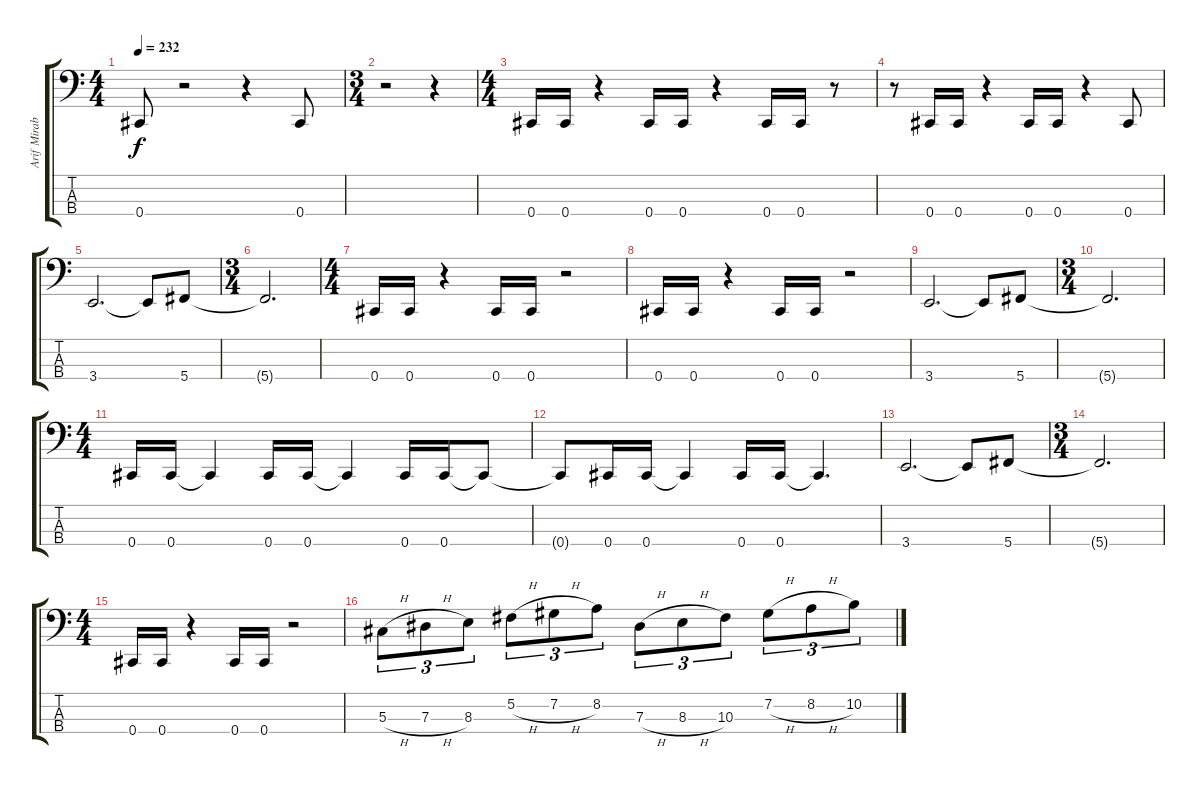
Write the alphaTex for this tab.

\track ("Arif Mirabdolbaghi" "Arif Mirab") {instrument electricbassfinger}
\staff {score tabs}
\tuning (Gb2 Db2 Ab1 Db1) {hide}
\ts (4 4)
\tempo 232
\clef f4
\ks c
0.4.8{dy f} r.2 r.4 0.4.8 |
\ts (3 4)
r.2 r.4 |
\ts (4 4)
0.4.16 0.4.16 r.4 0.4.16 0.4.16 r.4 0.4.16 0.4.16 r.8 |
r.8 0.4.16 0.4.16 r.4 0.4.16 0.4.16 r.4 0.4.8 |
3.4.2{d} 3.4{t}.8 5.4.8 |
\ts (3 4)
5.4{t}.2{d} |
\ts (4 4)
0.4.16 0.4.16 r.4 0.4.16 0.4.16 r.2 |
0.4.16 0.4.16 r.4 0.4.16 0.4.16 r.2 |
3.4.2{d} 3.4{t}.8 5.4.8 |
\ts (3 4)
5.4{t}.2{d} |
\ts (4 4)
0.4.16 0.4.16 0.4{t}.4 0.4.16 0.4.16 0.4{t}.4 0.4.16 0.4.16 0.4{t}.8 |
0.4{t}.8 0.4.16 0.4.16 0.4{t}.4 0.4.16 0.4.16 0.4{t}.4{d} |
3.4.2{d} 3.4{t}.8 5.4.8 |
\ts (3 4)
5.4{t}.2{d} |
\ts (4 4)
0.4.16 0.4.16 r.4 0.4.16 0.4.16 r.2 |
5.3{h}.8{tu (3 2)} 7.3{h}.8{tu (3 2)} 8.3.8{tu (3 2)} 5.2{h}.8{tu (3 2)} 7.2{h}.8{tu (3 2)} 8.2.8{tu (3 2)} 7.3{h}.8{tu (3 2)} 8.3{h}.8{tu (3 2)} 10.3.8{tu (3 2)} 7.2{h}.8{tu (3 2)} 8.2{h}.8{tu (3 2)} 10.2.8{tu (3 2)}
